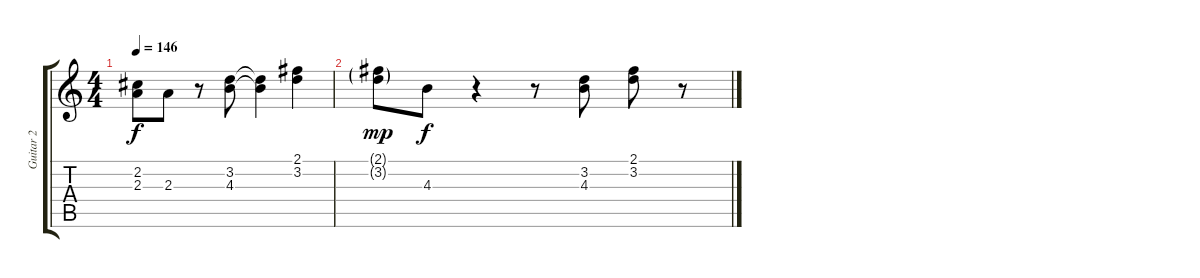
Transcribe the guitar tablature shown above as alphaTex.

\track ("Guitar 2" "Guitar 2") {instrument electricguitarclean}
\staff {score tabs}
\tuning (E4 B3 G3 D3 A2 E2) {hide}
\ts (4 4)
\tempo 146
\clef g2
\ks c
(2.2 2.3).8{dy f} 2.3.8 r.8 (3.2 4.3).8 (3.2{t} 4.3{t}).4 (2.1 3.2).4 |
(2.1{g} 3.2{g}).8{dy mp} 4.3.8{dy f} r.4 r.8 (3.2 4.3).8 (2.1 3.2).8 r.8
